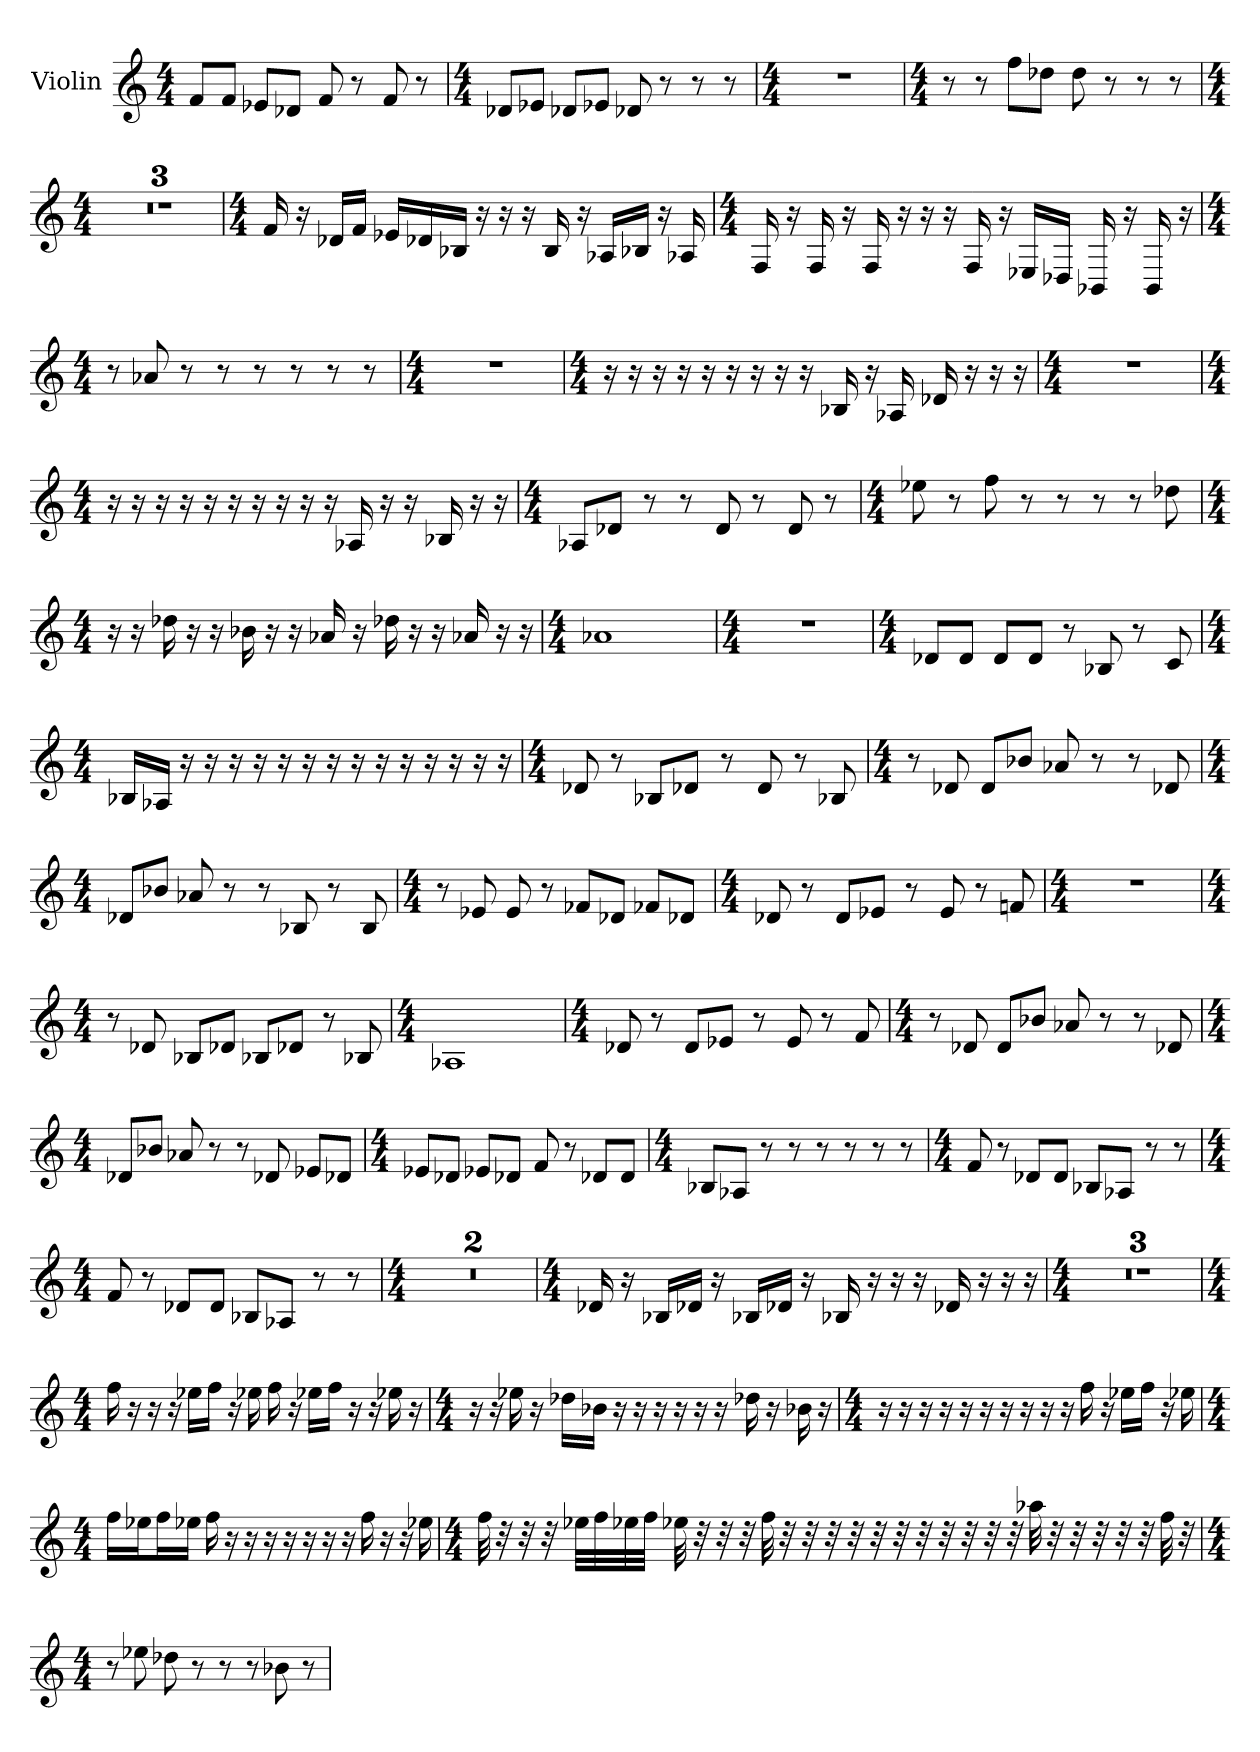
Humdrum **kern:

**kern
*part1
*staff1
*I"Violin
*I'Vln
*M4/4
=
8fL
8fJ
8e-XL
8d-XJ
8f
8r
8f
8r
=
*M4/4
8d-XL
8e-XJ
8d-XL
8e-XJ
8d-X
8r
8r
8r
=
*M4/4
1r
=
*M4/4
8r
8r
8ffL
8dd-XJ
8dd-
8r
8r
8r
=
*M4/4
1r
=
*M4/4
1r
=
*M4/4
1r
=
*M4/4
16f
16r
16d-XLL
16fJJ
16e-XLL
16d-X
16B-XJJ
16r
16r
16r
16B-
16r
16A-XLL
16B-XJJ
16r
16A-X
=
*M4/4
16F
16r
16F
16r
16F
16r
16r
16r
16F
16r
16E-XLL
16D-XJJ
16BB-X
16r
16BB-
16r
=
*M4/4
8r
8a-X
8r
8r
8r
8r
8r
8r
=
*M4/4
1r
=
*M4/4
16r
16r
16r
16r
16r
16r
16r
16r
16r
16B-X
16r
16A-X
16d-X
16r
16r
16r
=
*M4/4
1r
=
*M4/4
16r
16r
16r
16r
16r
16r
16r
16r
16r
16r
16A-X
16r
16r
16B-X
16r
16r
=
*M4/4
8A-XL
8d-XJ
8r
8r
8d-
8r
8d-
8r
=
*M4/4
8ee-X
8r
8ff
8r
8r
8r
8r
8dd-X
=
*M4/4
16r
16r
16dd-X
16r
16r
16b-X
16r
16r
16a-X
16r
16dd-X
16r
16r
16a-X
16r
16r
=
*M4/4
1a-X
=
*M4/4
1r
=
*M4/4
8d-XL
8d-J
8d-L
8d-J
8r
8B-X
8r
8c
=
*M4/4
16B-XLL
16A-XJJ
16r
16r
16r
16r
16r
16r
16r
16r
16r
16r
16r
16r
16r
16r
=
*M4/4
8d-X
8r
8B-XL
8d-XJ
8r
8d-
8r
8B-X
=
*M4/4
8r
8d-X
8d-L
8b-XJ
8a-X
8r
8r
8d-X
=
*M4/4
8d-XL
8b-XJ
8a-X
8r
8r
8B-X
8r
8B-
=
*M4/4
8r
8e-X
8e-
8r
8f-XL
8d-XJ
8f-XL
8d-XJ
=
*M4/4
8d-X
8r
8d-L
8e-XJ
8r
8e-
8r
8fn
=
*M4/4
1r
=
*M4/4
8r
8d-X
8B-XL
8d-XJ
8B-XL
8d-XJ
8r
8B-X
=
*M4/4
1A-X
=
*M4/4
8d-X
8r
8d-L
8e-XJ
8r
8e-
8r
8f
=
*M4/4
8r
8d-X
8d-L
8b-XJ
8a-X
8r
8r
8d-X
=
*M4/4
8d-XL
8b-XJ
8a-X
8r
8r
8d-X
8e-XL
8d-XJ
=
*M4/4
8e-XL
8d-XJ
8e-XL
8d-XJ
8f
8r
8d-XL
8d-J
=
*M4/4
8B-XL
8A-XJ
8r
8r
8r
8r
8r
8r
=
*M4/4
8f
8r
8d-XL
8d-J
8B-XL
8A-XJ
8r
8r
=
*M4/4
8f
8r
8d-XL
8d-J
8B-XL
8A-XJ
8r
8r
=
*M4/4
1r
=
*M4/4
1r
=
*M4/4
16d-X
16r
16B-XLL
16d-XJJ
16r
16B-XLL
16d-XJJ
16r
16B-X
16r
16r
16r
16d-X
16r
16r
16r
=
*M4/4
1r
=
*M4/4
1r
=
*M4/4
1r
=
*M4/4
16ff
16r
16r
16r
16ee-XLL
16ffJJ
16r
16ee-X
16ff
16r
16ee-XLL
16ffJJ
16r
16r
16ee-X
16r
=
*M4/4
16r
16r
16ee-X
16r
16dd-XLL
16b-XJJ
16r
16r
16r
16r
16r
16r
16dd-X
16r
16b-X
16r
=
*M4/4
16r
16r
16r
16r
16r
16r
16r
16r
16r
16r
16ff
16r
16ee-XLL
16ffJJ
16r
16ee-X
=
*M4/4
16ffLL
16ee-XJ
16ffL
16ee-XJJ
16ff
16r
16r
16r
16r
16r
16r
16r
16ff
16r
16r
16ee-X
=
*M4/4
32ff
32r
32r
32r
32ee-XLLL
32ff
32ee-X
32ffJJJ
32ee-X
32r
32r
32r
32ff
32r
32r
32r
32r
32r
32r
32r
32r
32r
32r
32r
32aa-X
32r
32r
32r
32r
32r
32ff
32r
=
*M4/4
8r
8ee-X
8dd-X
8r
8r
8r
8b-X
8r
=
*-
